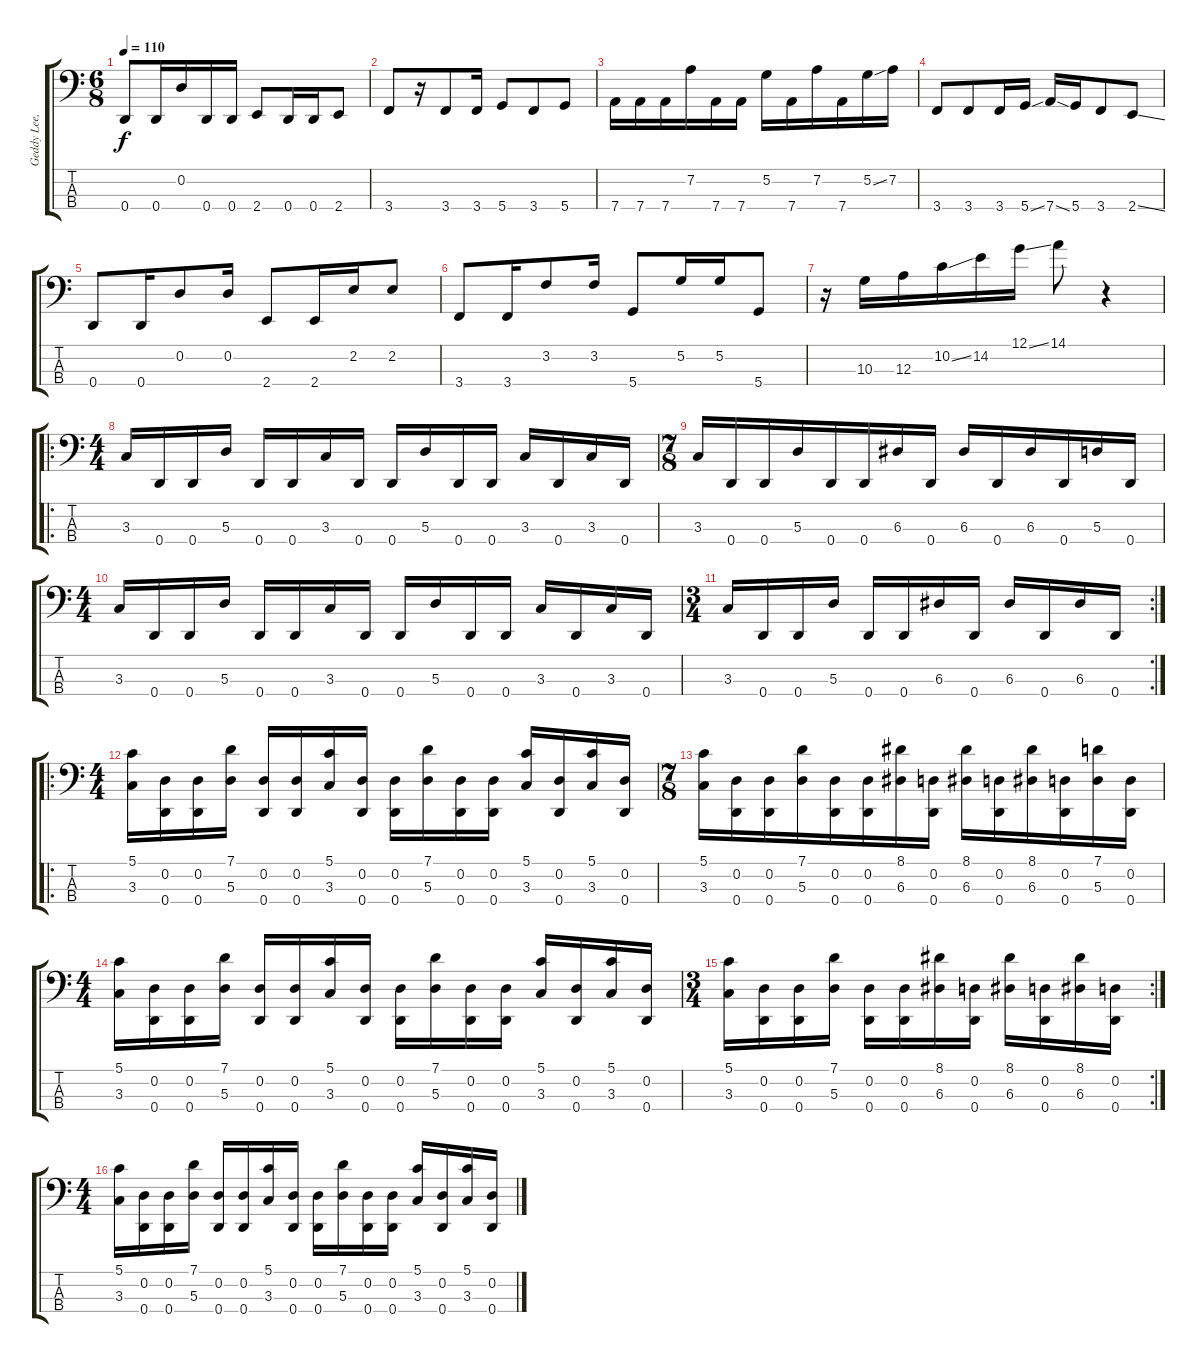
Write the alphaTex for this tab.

\track ("Geddy Lee, bass" "Geddy Lee,") {instrument electricbassfinger}
\staff {score tabs}
\tuning (G2 D2 A1 D1) {hide}
\ts (6 8)
\tempo 110
\clef f4
\ks c
0.4.8{dy f} 0.4.16 0.2.16 0.4.16 0.4.16 2.4.8 0.4.16 0.4.16 2.4.8 |
3.4.8 r.16 3.4.8 3.4.16 5.4.8 3.4.8 5.4.8 |
7.4.16 7.4.16 7.4.16 7.2.16 7.4.16 7.4.16 5.2.16 7.4.16 7.2.16 7.4.16 5.2{ss}.16 7.2.16 |
3.4.8 3.4.8 3.4.16 5.4{ss}.16 7.4{ss}.16 5.4.16 3.4.8 2.4{ss}.8 |
0.4.8 0.4.16 0.2.8 0.2.16 2.4.8 2.4.16 2.2.16 2.2.8 |
3.4.8 3.4.16 3.2.8 3.2.16 5.4.8 5.2.16 5.2.16 5.4.8 |
r.16 10.3.16 12.3.16 10.2{ss}.16 14.2.16 12.1{ss}.16 14.1.8 r.4 |
\ro
\ts (4 4)
3.3.16 0.4.16 0.4.16 5.3.16 0.4.16 0.4.16 3.3.16 0.4.16 0.4.16 5.3.16 0.4.16 0.4.16 3.3.16 0.4.16 3.3.16 0.4.16 |
\ts (7 8)
3.3.16 0.4.16 0.4.16 5.3.16 0.4.16 0.4.16 6.3.16 0.4.16 6.3.16 0.4.16 6.3.16 0.4.16 5.3.16 0.4.16 |
\ts (4 4)
3.3.16 0.4.16 0.4.16 5.3.16 0.4.16 0.4.16 3.3.16 0.4.16 0.4.16 5.3.16 0.4.16 0.4.16 3.3.16 0.4.16 3.3.16 0.4.16 |
\rc 2
\ts (3 4)
3.3.16 0.4.16 0.4.16 5.3.16 0.4.16 0.4.16 6.3.16 0.4.16 6.3.16 0.4.16 6.3.16 0.4.16 |
\ro
\ts (4 4)
(5.1 3.3).16 (0.2 0.4).16 (0.2 0.4).16 (7.1 5.3).16 (0.2 0.4).16 (0.2 0.4).16 (5.1 3.3).16 (0.2 0.4).16 (0.2 0.4).16 (7.1 5.3).16 (0.2 0.4).16 (0.2 0.4).16 (5.1 3.3).16 (0.2 0.4).16 (5.1 3.3).16 (0.2 0.4).16 |
\ts (7 8)
(5.1 3.3).16 (0.2 0.4).16 (0.2 0.4).16 (7.1 5.3).16 (0.2 0.4).16 (0.2 0.4).16 (8.1 6.3).16 (0.2 0.4).16 (8.1 6.3).16 (0.2 0.4).16 (8.1 6.3).16 (0.2 0.4).16 (7.1 5.3).16 (0.2 0.4).16 |
\ts (4 4)
(5.1 3.3).16 (0.2 0.4).16 (0.2 0.4).16 (7.1 5.3).16 (0.2 0.4).16 (0.2 0.4).16 (5.1 3.3).16 (0.2 0.4).16 (0.2 0.4).16 (7.1 5.3).16 (0.2 0.4).16 (0.2 0.4).16 (5.1 3.3).16 (0.2 0.4).16 (5.1 3.3).16 (0.2 0.4).16 |
\rc 2
\ts (3 4)
(5.1 3.3).16 (0.2 0.4).16 (0.2 0.4).16 (7.1 5.3).16 (0.2 0.4).16 (0.2 0.4).16 (8.1 6.3).16 (0.2 0.4).16 (8.1 6.3).16 (0.2 0.4).16 (8.1 6.3).16 (0.2 0.4).16 |
\ts (4 4)
(5.1 3.3).16 (0.2 0.4).16 (0.2 0.4).16 (7.1 5.3).16 (0.2 0.4).16 (0.2 0.4).16 (5.1 3.3).16 (0.2 0.4).16 (0.2 0.4).16 (7.1 5.3).16 (0.2 0.4).16 (0.2 0.4).16 (5.1 3.3).16 (0.2 0.4).16 (5.1 3.3).16 (0.2 0.4).16
